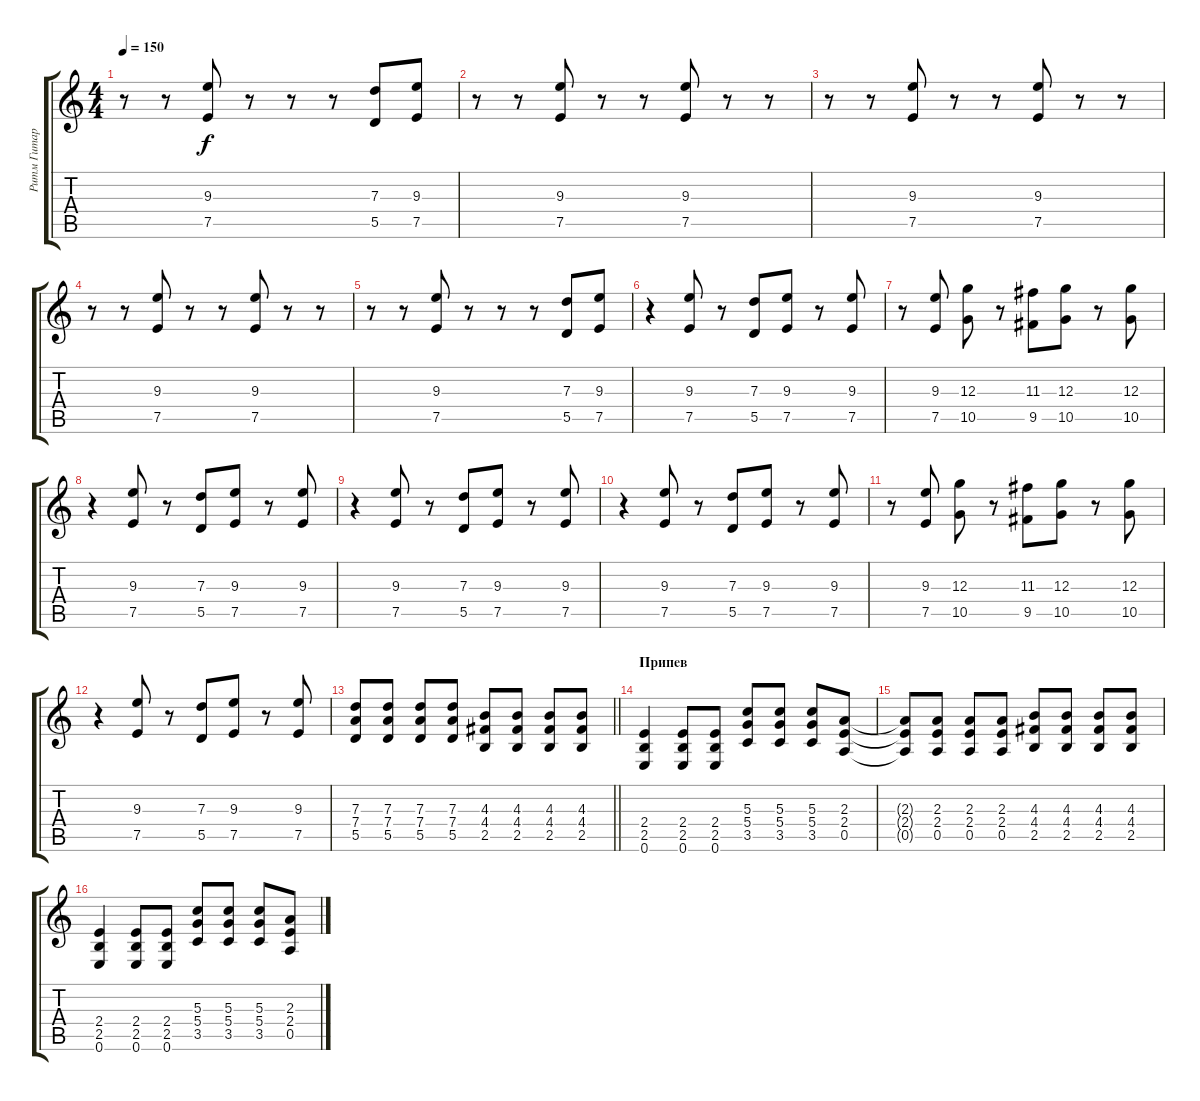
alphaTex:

\track ("Ритм Гитара" "Ритм Гитар") {instrument distortionguitar}
\staff {score tabs}
\tuning (E4 B3 G3 D3 A2 E2) {hide}
\ts (4 4)
\tempo 150
\clef g2
\ks c
r.8{dy f} r.8 (9.3 7.5).8 r.8 r.8 r.8 (7.3 5.5).8 (9.3 7.5).8 |
r.8 r.8 (9.3 7.5).8 r.8 r.8 (9.3 7.5).8 r.8 r.8 |
r.8 r.8 (9.3 7.5).8 r.8 r.8 (9.3 7.5).8 r.8 r.8 |
r.8 r.8 (9.3 7.5).8 r.8 r.8 (9.3 7.5).8 r.8 r.8 |
r.8 r.8 (9.3 7.5).8 r.8 r.8 r.8 (7.3 5.5).8 (9.3 7.5).8 |
r.4 (9.3 7.5).8 r.8 (7.3 5.5).8 (9.3 7.5).8 r.8 (9.3 7.5).8 |
r.8 (9.3 7.5).8 (12.3 10.5).8 r.8 (11.3 9.5).8 (12.3 10.5).8 r.8 (12.3 10.5).8 |
r.4 (9.3 7.5).8 r.8 (7.3 5.5).8 (9.3 7.5).8 r.8 (9.3 7.5).8 |
r.4 (9.3 7.5).8 r.8 (7.3 5.5).8 (9.3 7.5).8 r.8 (9.3 7.5).8 |
r.4 (9.3 7.5).8 r.8 (7.3 5.5).8 (9.3 7.5).8 r.8 (9.3 7.5).8 |
r.8 (9.3 7.5).8 (12.3 10.5).8 r.8 (11.3 9.5).8 (12.3 10.5).8 r.8 (12.3 10.5).8 |
r.4 (9.3 7.5).8 r.8 (7.3 5.5).8 (9.3 7.5).8 r.8 (9.3 7.5).8 |
\barLineRight lightlight
(7.3 7.4 5.5).8 (7.3 7.4 5.5).8 (7.3 7.4 5.5).8 (7.3 7.4 5.5).8 (4.3 4.4 2.5).8 (4.3 4.4 2.5).8 (4.3 4.4 2.5).8 (4.3 4.4 2.5).8 |
\section ("" "Припев")
(2.4 2.5 0.6).4 (2.4 2.5 0.6).8 (2.4 2.5 0.6).8 (5.3 5.4 3.5).8 (5.3 5.4 3.5).8 (5.3 5.4 3.5).8 (2.3 2.4 0.5).8 |
(2.3{t} 2.4{t} 0.5{t}).8 (2.3 2.4 0.5).8 (2.3 2.4 0.5).8 (2.3 2.4 0.5).8 (4.3 4.4 2.5).8 (4.3 4.4 2.5).8 (4.3 4.4 2.5).8 (4.3 4.4 2.5).8 |
(2.4 2.5 0.6).4 (2.4 2.5 0.6).8 (2.4 2.5 0.6).8 (5.3 5.4 3.5).8 (5.3 5.4 3.5).8 (5.3 5.4 3.5).8 (2.3 2.4 0.5).8
